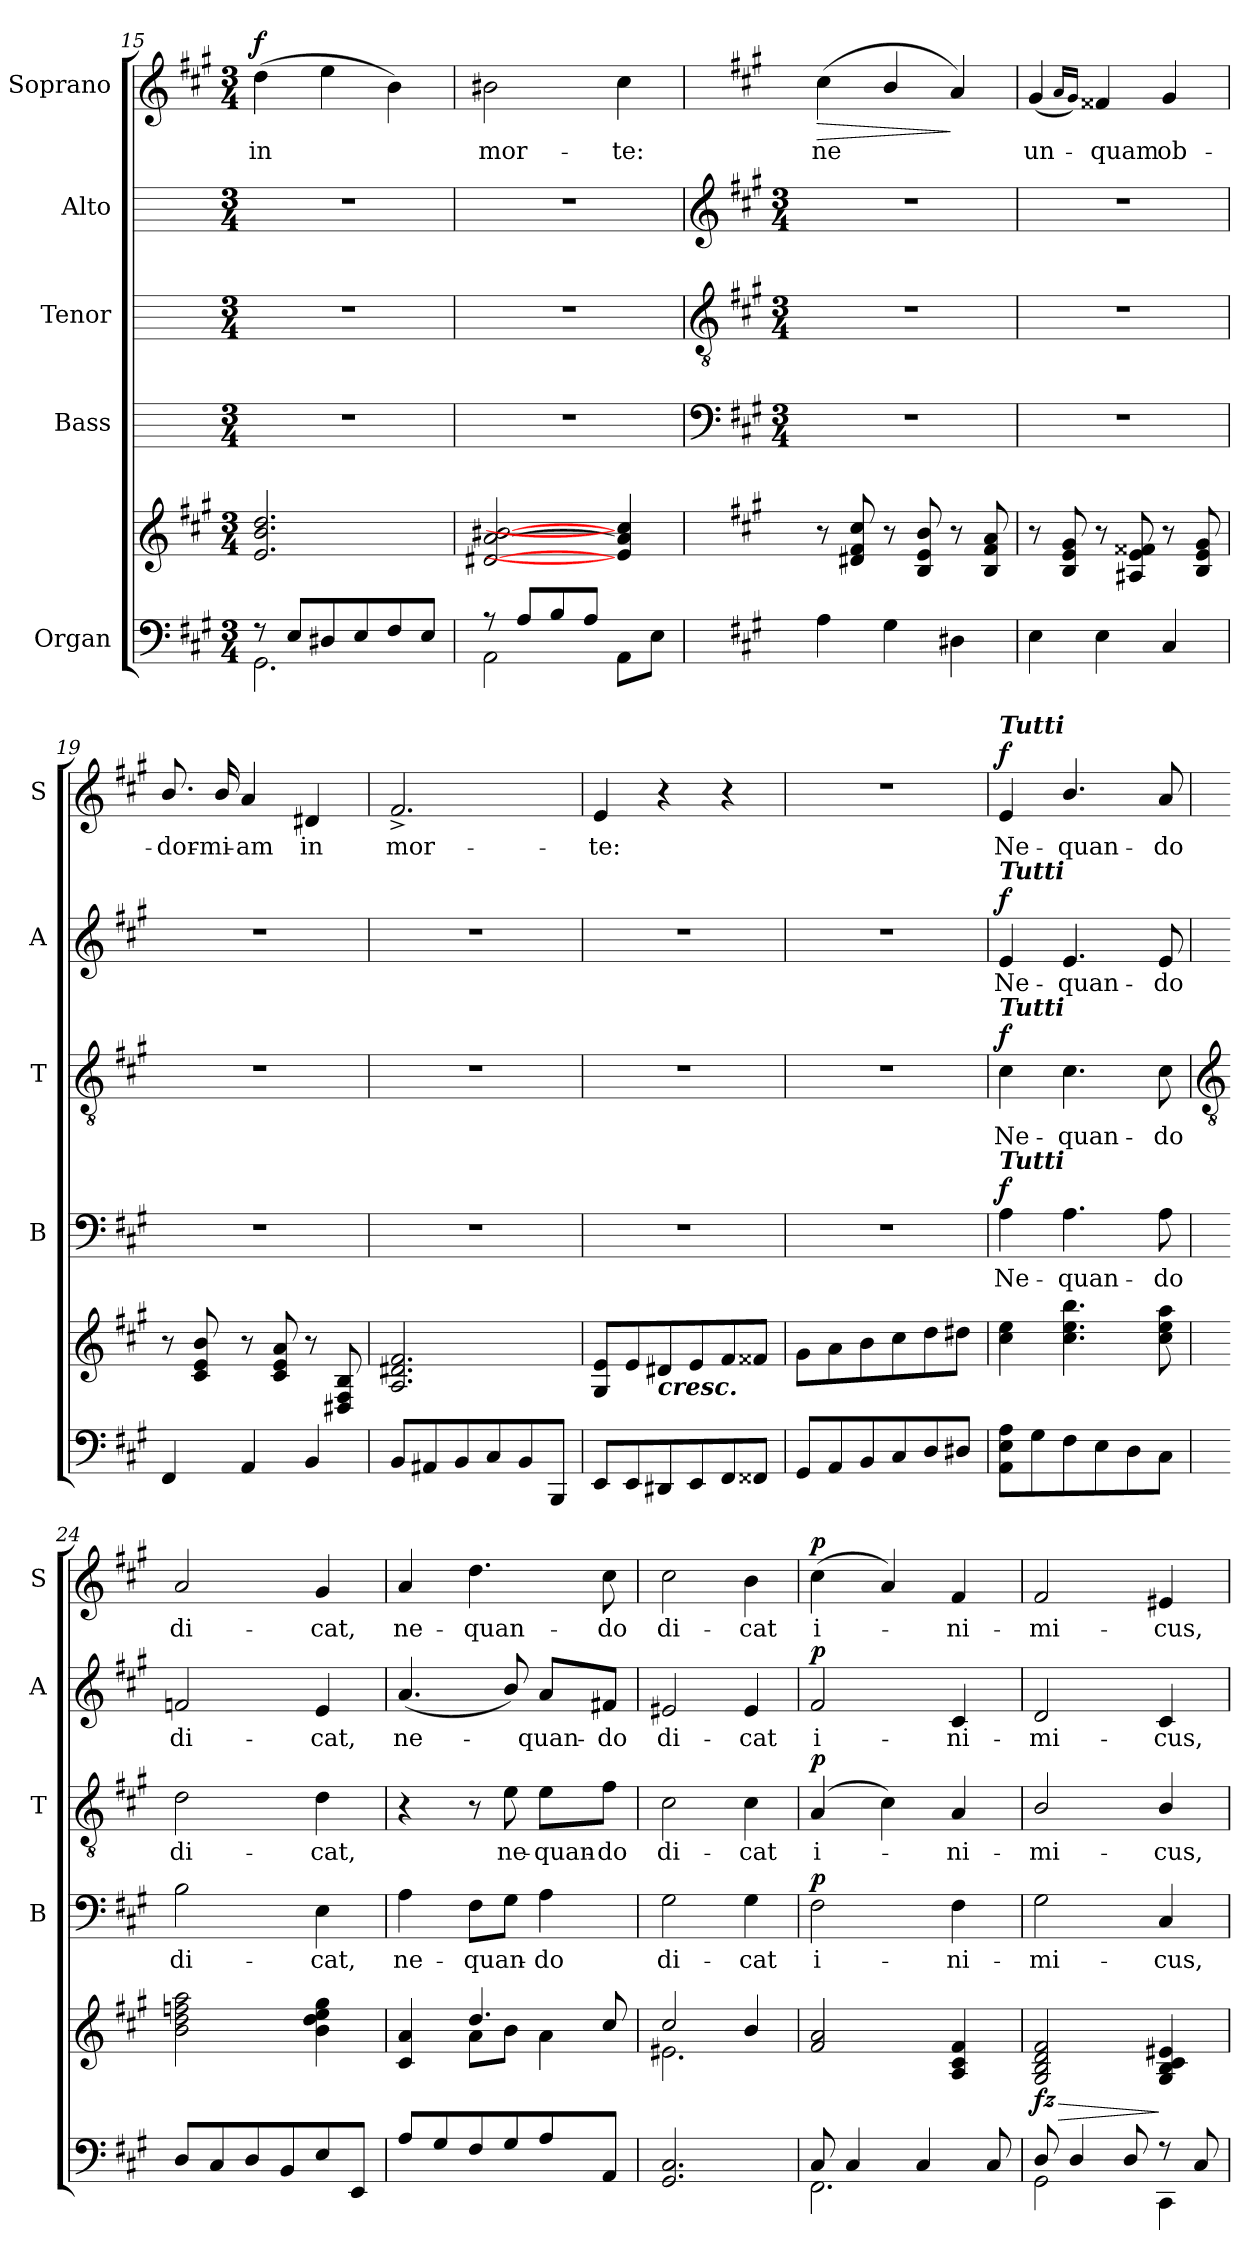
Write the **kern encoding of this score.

**kern	**kern	**dynam	**kern	**text	**dynam	**kern	**text	**dynam	**kern	**text	**dynam	**kern	**text	**dynam
*part5	*part5	*part5	*part4	*part4	*part4	*part3	*part3	*part3	*part2	*part2	*part2	*part1	*part1	*part1
*staff6	*staff5	*staff5/6	*staff4	*staff4	*staff4	*staff3	*staff3	*staff3	*staff2	*staff2	*staff2	*staff1	*staff1	*staff1
*I"Organ	*	*	*I"Bass	*	*	*I"Tenor	*	*	*I"Alto	*	*	*I"Soprano	*	*
*	*	*	*I'B	*	*	*I'T	*	*	*I'A	*	*	*I'S	*	*
*clefF4	*clefG2	*	*	*	*	*	*	*	*	*	*	*clefG2	*	*
*k[f#c#g#]	*k[f#c#g#]	*	*	*	*	*	*	*	*	*	*	*k[f#c#g#]	*	*
*A:	*A:	*	*	*	*	*	*	*	*	*	*	*A:	*	*
*M3/4	*M3/4	*	*M3/4	*	*	*M3/4	*	*	*M3/4	*	*	*M3/4	*	*
=15	=15	=15	=15	=15	=15	=15	=15	=15	=15	=15	=15	=15	=15	=15
*^	*^	*	*	*	*	*	*	*	*	*	*	*	*	*
!	!	!	!LO:N:vis=1	!	!	!	!	!	!	!	!	!	!	!	!LO:LY:b	!LO:DY:b
8r	2.GG#\	2.e 2.b 2.dd	2.ryy	.	2.r	.	.	2.r	.	.	2.r	.	.	(>4dd	in	f
8E/L	.	.	.	.	.	.	.	.	.	.	.	.	.	.	.	.
8D#X/	.	.	.	.	.	.	.	.	.	.	.	.	.	4ee	.	.
8E/	.	.	.	.	.	.	.	.	.	.	.	.	.	.	.	.
8F#/	.	.	.	.	.	.	.	.	.	.	.	.	.	4b)	.	.
8E/J	.	.	.	.	.	.	.	.	.	.	.	.	.	.	.	.
=16	=16	=16	=16	=16	=16	=16	=16	=16	=16	=16	=16	=16	=16	=16	=16	=16
!	!	!	!LO:N:vis=1	!	!	!	!	!	!	!	!	!	!	!	!LO:LY:b	!
8r	2AA\	[2d#X [2a [2b#X	2.ryy	.	2.r	.	.	2.r	.	.	2.r	.	.	2b#X	mor-	.
8A/L	.	.	.	.	.	.	.	.	.	.	.	.	.	.	.	.
8B/	.	.	.	.	.	.	.	.	.	.	.	.	.	.	.	.
8A/J	.	.	.	.	.	.	.	.	.	.	.	.	.	.	.	.
!	!	!	!	!	!	!	!	!	!	!	!	!	!	!	!LO:LY:b	!
4ryy	8AA\L	4e] 4a] 4cc#]	.	.	.	.	.	.	.	.	.	.	.	4cc#	-te:	.
.	8E\J	.	.	.	.	.	.	.	.	.	.	.	.	.	.	.
*v	*v	*	*	*	*	*	*	*	*	*	*	*	*	*	*	*
*	*v	*v	*	*	*	*	*	*	*	*	*	*	*	*	*
!!LO:LB:g=z
=17	=17	=17	=17	=17	=17	=17	=17	=17	=17	=17	=17	=17	=17	=17
*	*	*	*clefF4	*	*	*clefGv2	*	*	*clefG2	*	*	*	*	*
*	*	*	*k[f#c#g#]	*	*	*k[f#c#g#]	*	*	*k[f#c#g#]	*	*	*	*	*
*	*	*	*A:	*	*	*A:	*	*	*A:	*	*	*	*	*
*	*	*	*M3/4	*	*	*M3/4	*	*	*M3/4	*	*	*	*	*
*^	*	*	*	*	*	*	*	*	*	*	*	*	*	*
!	!	!	!	!LO:N:vis=1	!	!	!LO:N:vis=1	!	!	!LO:N:vis=1	!	!	!	!LO:LY:b	!LO:HP:b
*v	*v	*	*	*	*	*	*	*	*	*	*	*	*	*	*
4A	8r	.	2.r	.	.	2.r	.	.	2.r	.	.	(<4cc#	ne	>
.	8d#X 8f# 8cc#	.	.	.	.	.	.	.	.	.	.	.	.	.
4G#	8r	.	.	.	.	.	.	.	.	.	.	4b/	.	.
.	8B 8e 8b	.	.	.	.	.	.	.	.	.	.	.	.	.
4D#X	8r	.	.	.	.	.	.	.	.	.	.	4a)	.	]
.	8B 8f# 8a	.	.	.	.	.	.	.	.	.	.	.	.	.
=18	=18	=18	=18	=18	=18	=18	=18	=18	=18	=18	=18	=18	=18	=18
!	!	!	!LO:N:vis=1	!	!	!LO:N:vis=1	!	!	!LO:N:vis=1	!	!	!	!LO:LY:b	!
4E	8r	.	2.r	.	.	2.r	.	.	2.r	.	.	(<4g#	un-	.
.	8B 8e 8g#	.	.	.	.	.	.	.	.	.	.	.	.	.
.	.	.	.	.	.	.	.	.	.	.	.	16qqaLL	.	.
.	.	.	.	.	.	.	.	.	.	.	.	16qqg#JJ)	.	.
!	!	!	!	!	!	!	!	!	!	!	!	!	!LO:LY:b	!
4E	8r	.	.	.	.	.	.	.	.	.	.	4f##X	quam	.
.	8A#X 8e 8f##X	.	.	.	.	.	.	.	.	.	.	.	.	.
!	!	!	!	!	!	!	!	!	!	!	!	!	!LO:LY:b	!
4C#	8r	.	.	.	.	.	.	.	.	.	.	4g#	ob-	.
.	8B 8e 8g#	.	.	.	.	.	.	.	.	.	.	.	.	.
=19	=19	=19	=19	=19	=19	=19	=19	=19	=19	=19	=19	=19	=19	=19
!	!	!	!LO:N:vis=1	!	!	!LO:N:vis=1	!	!	!LO:N:vis=1	!	!	!	!LO:LY:b	!
4FF#	8r	.	2.r	.	.	2.r	.	.	2.r	.	.	8.b/	-dor-	.
.	8c# 8e 8b	.	.	.	.	.	.	.	.	.	.	.	.	.
!	!	!	!	!	!	!	!	!	!	!	!	!	!LO:LY:b	!
.	.	.	.	.	.	.	.	.	.	.	.	16b/	-mi-	.
!	!	!	!	!	!	!	!	!	!	!	!	!	!LO:LY:b	!
4AA	8r	.	.	.	.	.	.	.	.	.	.	4a	-am	.
.	8c# 8e 8a	.	.	.	.	.	.	.	.	.	.	.	.	.
!	!	!	!	!	!	!	!	!	!	!	!	!	!LO:LY:b	!
4BB	8r	.	.	.	.	.	.	.	.	.	.	4d#X	in	.
.	8D#X 8F# 8B	.	.	.	.	.	.	.	.	.	.	.	.	.
=20	=20	=20	=20	=20	=20	=20	=20	=20	=20	=20	=20	=20	=20	=20
!	!	!	!LO:N:vis=1	!	!	!LO:N:vis=1	!	!	!LO:N:vis=1	!	!	!	!LO:LY:b	!
8BBL	2.A 2.d#X 2.f#	.	2.r	.	.	2.r	.	.	2.r	.	.	2.f#^	mor-	.
8AA#X	.	.	.	.	.	.	.	.	.	.	.	.	.	.
8BB	.	.	.	.	.	.	.	.	.	.	.	.	.	.
8C#	.	.	.	.	.	.	.	.	.	.	.	.	.	.
8BB	.	.	.	.	.	.	.	.	.	.	.	.	.	.
8BBBJ	.	.	.	.	.	.	.	.	.	.	.	.	.	.
=21	=21	=21	=21	=21	=21	=21	=21	=21	=21	=21	=21	=21	=21	=21
!	!	!	!LO:N:vis=1	!	!	!LO:N:vis=1	!	!	!LO:N:vis=1	!	!	!	!LO:LY:b	!
8EEL	8G# 8eL	.	2.r	.	.	2.r	.	.	2.r	.	.	4e	-te:	.
8EE	8e	.	.	.	.	.	.	.	.	.	.	.	.	.
!	!LO:TX:b:Bi:t=cresc.	!	!	!	!	!	!	!	!	!	!	!	!	!
8DD#X	8d#X	.	.	.	.	.	.	.	.	.	.	4r	.	.
8EE	8e	.	.	.	.	.	.	.	.	.	.	.	.	.
8FF#	8f#	.	.	.	.	.	.	.	.	.	.	4r	.	.
8FF##XJ	8f##XJ	.	.	.	.	.	.	.	.	.	.	.	.	.
=22	=22	=22	=22	=22	=22	=22	=22	=22	=22	=22	=22	=22	=22	=22
!	!	!	!LO:N:vis=1	!	!	!LO:N:vis=1	!	!	!LO:N:vis=1	!	!	!LO:N:vis=1	!	!
8GG#L	8g#L	.	2.r	.	.	2.r	.	.	2.r	.	.	2.r	.	.
8AA	8a	.	.	.	.	.	.	.	.	.	.	.	.	.
8BB	8b	.	.	.	.	.	.	.	.	.	.	.	.	.
8C#	8cc#	.	.	.	.	.	.	.	.	.	.	.	.	.
8D	8dd	.	.	.	.	.	.	.	.	.	.	.	.	.
8D#XJ	8dd#XJ	.	.	.	.	.	.	.	.	.	.	.	.	.
=23	=23	=23	=23	=23	=23	=23	=23	=23	=23	=23	=23	=23	=23	=23
!	!	!	!	!	!	!	!	!	!	!	!	!LO:TX:a:Bi:t=Tutti	!	!
!	!	!	!	!	!	!	!	!	!LO:TX:a:Bi:t=Tutti	!	!	!	!	!
!	!	!	!	!	!	!LO:TX:a:Bi:t=Tutti	!	!	!	!	!	!	!	!
!	!	!	!LO:TX:a:Bi:t=Tutti	!	!	!	!	!	!	!	!	!	!	!
!	!	!	!	!LO:LY:b	!LO:DY:b	!	!LO:LY:b	!LO:DY:b	!	!LO:LY:b	!LO:DY:b	!	!LO:LY:b	!LO:DY:b
8AA 8E 8AL	4cc# 4ee	.	4A	Ne-	f	4c#	Ne-	f	4e	Ne-	f	4e	Ne-	f
8G#	.	.	.	.	.	.	.	.	.	.	.	.	.	.
!	!	!	!	!LO:LY:b	!	!	!LO:LY:b	!	!	!LO:LY:b	!	!	!LO:LY:b	!
8F#	4.cc# 4.ee 4.bb	.	4.A	-quan-	.	4.c#	-quan-	.	4.e	-quan-	.	4.b/	-quan-	.
8E	.	.	.	.	.	.	.	.	.	.	.	.	.	.
8D	.	.	.	.	.	.	.	.	.	.	.	.	.	.
!	!	!	!	!LO:LY:b	!	!	!LO:LY:b	!	!	!LO:LY:b	!	!	!LO:LY:b	!
8C#J	8cc# 8ee 8aa	.	8A	-do	.	8c#	-do	.	8e	-do	.	8a	-do	.
!!LO:LB:g=z
=24	=24	=24	=24	=24	=24	=24	=24	=24	=24	=24	=24	=24	=24	=24
*	*	*	*	*	*	*clefGv2	*	*	*	*	*	*	*	*
*^	*	*	*	*	*	*	*	*	*	*	*	*	*	*
!	!LO:N:vis=1	!LO:N:vis=1	!	!	!LO:LY:b	!	!	!LO:LY:b	!	!	!LO:LY:b	!	!	!LO:LY:b	!
*	*	*^	*	*	*	*	*	*	*	*	*	*	*	*	*
8DL	2.ryy	2.ryy	2b\ 2dd\ 2ffn\ 2aa\	.	2B	di-	.	2d	di-	.	2fn	di-	.	2a	di-	.
8C#	.	.	.	.	.	.	.	.	.	.	.	.	.	.	.	.
8D	.	.	.	.	.	.	.	.	.	.	.	.	.	.	.	.
8BB	.	.	.	.	.	.	.	.	.	.	.	.	.	.	.	.
!	!	!	!	!	!	!LO:LY:b	!	!	!LO:LY:b	!	!	!LO:LY:b	!	!	!LO:LY:b	!
8E	.	.	4b\ 4dd\ 4ee\ 4gg#\	.	4E	-cat,	.	4d	-cat,	.	4e	-cat,	.	4g#	-cat,	.
8EEJ	.	.	.	.	.	.	.	.	.	.	.	.	.	.	.	.
=25	=25	=25	=25	=25	=25	=25	=25	=25	=25	=25	=25	=25	=25	=25	=25	=25
!	!LO:N:vis=1	!	!	!	!	!LO:LY:b	!	!	!	!	!	!LO:LY:b	!	!	!LO:LY:b	!
8AL	2.ryy	4c#/ 4a/	4ryy	.	4A	ne-	.	4r	.	.	(<4.a	ne-	.	4a	ne-	.
8G#	.	.	.	.	.	.	.	.	.	.	.	.	.	.	.	.
!	!	!	!	!	!	!LO:LY:b	!	!	!	!	!	!	!	!	!LO:LY:b	!
8F#	.	4.dd/	8a\L	.	8F#L	-quan-	.	8r	.	.	.	.	.	4.dd	-quan-	.
!	!	!	!	!	!	!	!	!	!LO:LY:b	!	!	!	!	!	!	!
8G#	.	.	8b\J	.	8G#J	.	.	8e	ne-	.	8b/)	.	.	.	.	.
!	!	!	!	!	!	!LO:LY:b	!	!	!LO:LY:b	!	!	!LO:LY:b	!	!	!	!
8A	.	.	4a\	.	4A	do	.	8e\L	-quan-	.	8a/L	quan-	.	.	.	.
!	!	!	!	!	!	!	!	!	!LO:LY:b	!	!	!LO:LY:b	!	!	!LO:LY:b	!
8AAJ	.	8cc#/	.	.	.	.	.	8f#\J	-do	.	8f#X/J	-do	.	8cc#	-do	.
=26	=26	=26	=26	=26	=26	=26	=26	=26	=26	=26	=26	=26	=26	=26	=26	=26
!	!LO:N:vis=1	!	!	!	!	!LO:LY:b	!	!	!LO:LY:b	!	!	!LO:LY:b	!	!	!LO:LY:b	!
2.GG# 2.C#	2.ryy	2cc#/	2.e#X\	.	2G#	di-	.	2c#	di-	.	2e#X	di-	.	2cc#	di-	.
!	!	!	!	!	!	!LO:LY:b	!	!	!LO:LY:b	!	!	!LO:LY:b	!	!	!LO:LY:b	!
.	.	4b/	.	.	4G#	-cat	.	4c#	-cat	.	4e#	-cat	.	4b	-cat	.
=27	=27	=27	=27	=27	=27	=27	=27	=27	=27	=27	=27	=27	=27	=27	=27	=27
!	!	!	!LO:N:vis=1	!	!	!LO:LY:b	!LO:DY:b	!	!LO:LY:b	!LO:DY:b	!	!LO:LY:b	!LO:DY:b	!	!LO:LY:b	!LO:DY:b
8C#	2.FF#\	2f#/ 2a/	2.ryy	.	2F#	i-	p	(<4A	i-	p	2f#	i-	p	(<4cc#	i-	p
4C#	.	.	.	.	.	.	.	.	.	.	.	.	.	.	.	.
.	.	.	.	.	.	.	.	4c#)	.	.	.	.	.	4a)	.	.
4C#	.	.	.	.	.	.	.	.	.	.	.	.	.	.	.	.
!	!	!	!	!	!	!LO:LY:b	!	!	!LO:LY:b	!	!	!LO:LY:b	!	!	!LO:LY:b	!
.	.	4A/ 4c#/ 4f#/	.	.	4F#	-ni-	.	4A	ni-	.	4c#	-ni-	.	4f#	ni-	.
8C#	.	.	.	.	.	.	.	.	.	.	.	.	.	.	.	.
=28	=28	=28	=28	=28	=28	=28	=28	=28	=28	=28	=28	=28	=28	=28	=28	=28
!	!	!	!LO:N:vis=1	!LO:HP:b	!	!LO:LY:b	!	!	!LO:LY:b	!	!	!LO:LY:b	!	!	!LO:LY:b	!
!	!	!	!	!LO:DY:n=1:b	!	!	!	!	!	!	!	!	!	!	!	!
8D/	2GG#\	2G#/ 2B/ 2d/ 2f#/	2.ryy	> fz	2G#	-mi-	.	2B/	-mi-	.	2d	-mi-	.	2f#	-mi-	.
4D/	.	.	.	.	.	.	.	.	.	.	.	.	.	.	.	.
8D/	.	.	.	.	.	.	.	.	.	.	.	.	.	.	.	.
!	!	!	!	!	!	!LO:LY:b	!	!	!LO:LY:b	!	!	!LO:LY:b	!	!	!LO:LY:b	!
8r	4CC#\	4G#/ 4B/ 4c#/ 4e#X/	.	]	4C#	-cus,	.	4B/	-cus,	.	4c#	-cus,	.	4e#X	-cus,	.
8C#	.	.	.	.	.	.	.	.	.	.	.	.	.	.	.	.
*v	*v	*	*	*	*	*	*	*	*	*	*	*	*	*	*	*
*	*v	*v	*	*	*	*	*	*	*	*	*	*	*	*	*
=	=	=	=	=	=	=	=	=	=	=	=	=	=	=
*-	*-	*-	*-	*-	*-	*-	*-	*-	*-	*-	*-	*-	*-	*-
